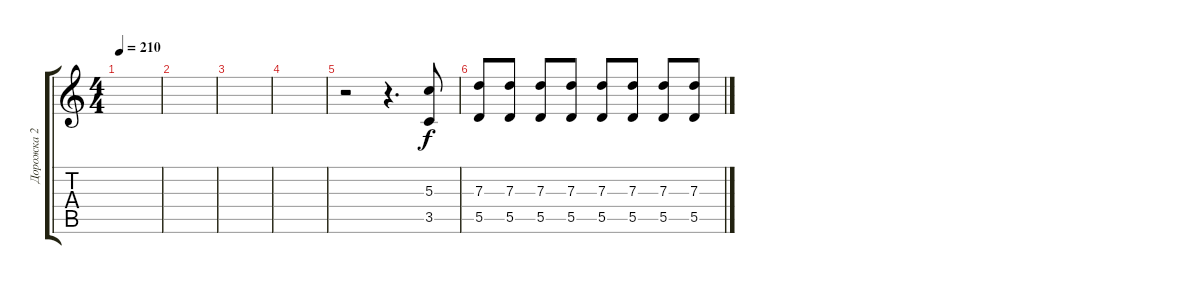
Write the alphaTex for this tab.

\track ("Дорожка 2" "Дорожка 2") {instrument distortionguitar}
\staff {score tabs}
\tuning (E4 B3 G3 D3 A2 D2) {hide}
\ts (4 4)
\tempo 210
\clef g2
\ks c
|
|
|
|
r.2 r.4{d} (5.3 3.5).8 |
(7.3 5.5).8 (7.3 5.5).8 (7.3 5.5).8 (7.3 5.5).8 (7.3 5.5).8 (7.3 5.5).8 (7.3 5.5).8 (7.3 5.5).8
